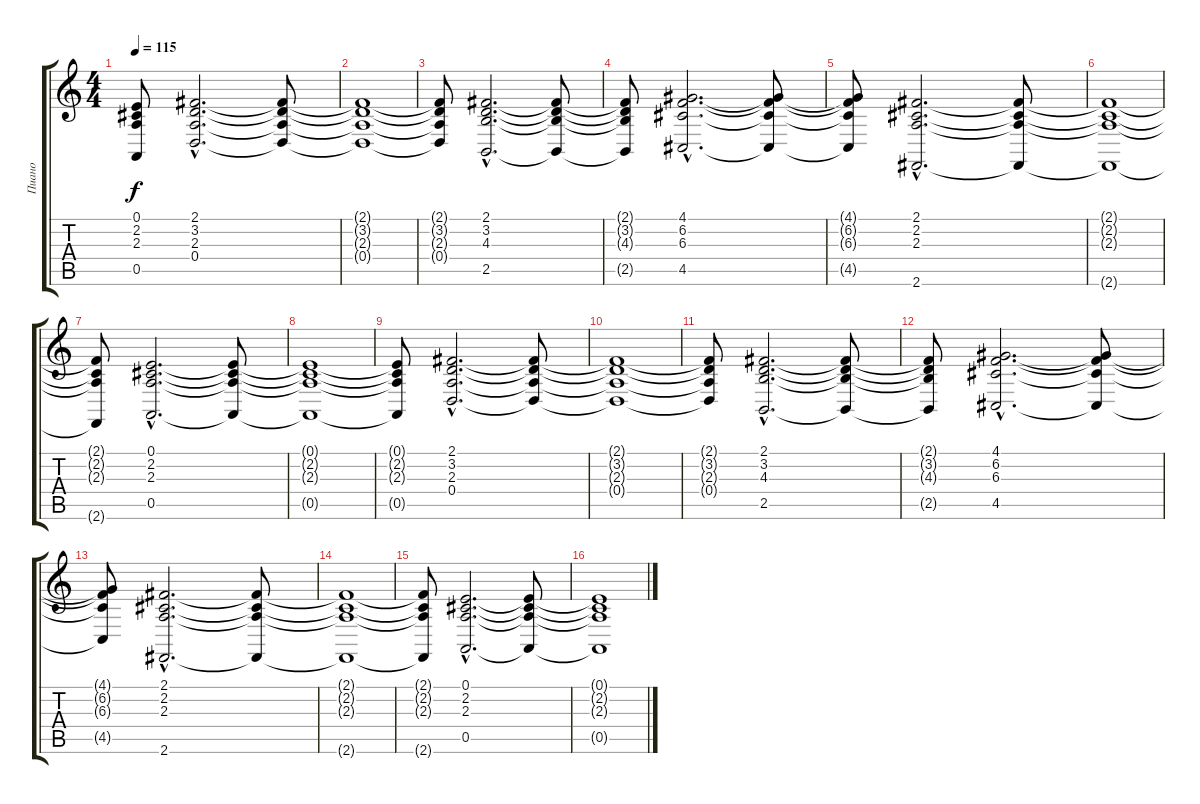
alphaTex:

\track ("Пиано" "Пиано") {instrument honkytonkpiano}
\staff {score tabs}
\tuning (E4 B3 G3 D3 A2 E2) {hide}
\ts (4 4)
\tempo 115
\clef g2
\ks c
(0.1{t} 2.2{t} 2.3{t} 0.5{t}).8{dy f} (2.1{hac} 3.2{hac} 2.3{hac} 0.4{hac}).2{d} (2.1{t} 3.2{t} 2.3{t} 0.4{t}).8 |
(2.1{t} 3.2{t} 2.3{t} 0.4{t}).1 |
(2.1{t} 3.2{t} 2.3{t} 0.4{t}).8 (2.1{hac} 3.2{hac} 4.3{hac} 2.5{hac}).2{d} (2.1{t} 3.2{t} 4.3{t} 2.5{t}).8 |
(2.1{t} 3.2{t} 4.3{t} 2.5{t}).8 (4.1{hac} 6.2{hac} 6.3{hac} 4.5{hac}).2{d} (4.1{t} 6.2{t} 6.3{t} 4.5{t}).8 |
(4.1{t} 6.2{t} 6.3{t} 4.5{t}).8 (2.1{hac} 2.2{hac} 2.3{hac} 2.6{hac}).2{d} (2.1{t} 2.2{t} 2.3{t} 2.6{t}).8 |
(2.1{t} 2.2{t} 2.3{t} 2.6{t}).1 |
(2.1{t} 2.2{t} 2.3{t} 2.6{t}).8 (0.1{hac} 2.2{hac} 2.3{hac} 0.5{hac}).2{d} (0.1{t} 2.2{t} 2.3{t} 0.5{t}).8 |
(0.1{t} 2.2{t} 2.3{t} 0.5{t}).1 |
(0.1{t} 2.2{t} 2.3{t} 0.5{t}).8 (2.1{hac} 3.2{hac} 2.3{hac} 0.4{hac}).2{d} (2.1{t} 3.2{t} 2.3{t} 0.4{t}).8 |
(2.1{t} 3.2{t} 2.3{t} 0.4{t}).1 |
(2.1{t} 3.2{t} 2.3{t} 0.4{t}).8 (2.1{hac} 3.2{hac} 4.3{hac} 2.5{hac}).2{d} (2.1{t} 3.2{t} 4.3{t} 2.5{t}).8 |
(2.1{t} 3.2{t} 4.3{t} 2.5{t}).8 (4.1{hac} 6.2{hac} 6.3{hac} 4.5{hac}).2{d} (4.1{t} 6.2{t} 6.3{t} 4.5{t}).8 |
(4.1{t} 6.2{t} 6.3{t} 4.5{t}).8 (2.1{hac} 2.2{hac} 2.3{hac} 2.6{hac}).2{d} (2.1{t} 2.2{t} 2.3{t} 2.6{t}).8 |
(2.1{t} 2.2{t} 2.3{t} 2.6{t}).1 |
(2.1{t} 2.2{t} 2.3{t} 2.6{t}).8 (0.1{hac} 2.2{hac} 2.3{hac} 0.5{hac}).2{d} (0.1{t} 2.2{t} 2.3{t} 0.5{t}).8 |
(0.1{t} 2.2{t} 2.3{t} 0.5{t}).1
